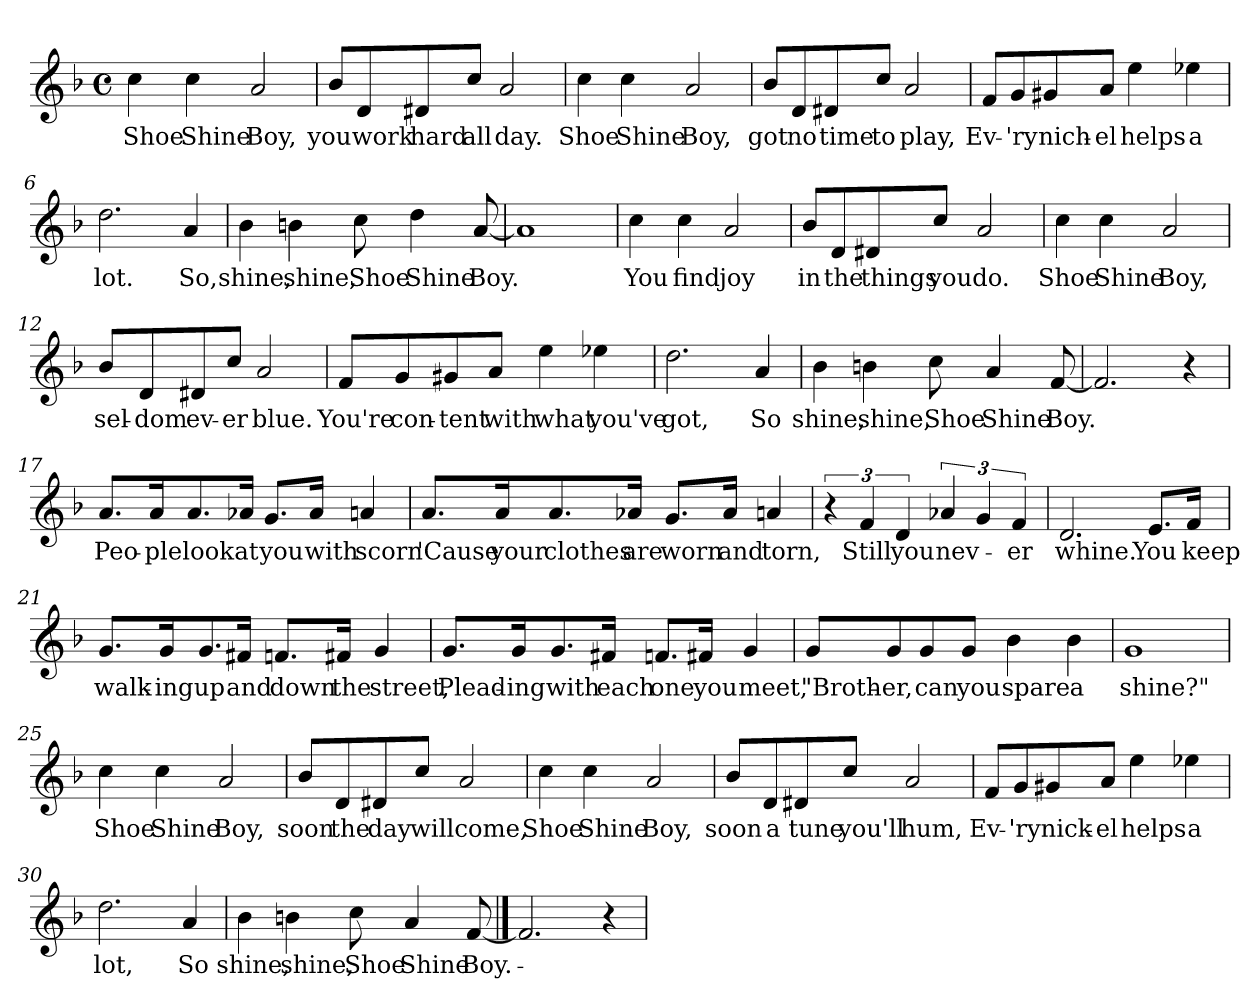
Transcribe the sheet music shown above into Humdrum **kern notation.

**kern	**text
*part1	*part1
*staff1	*staff1
*clefG2	*
*k[b-]	*
*F:	*
*M4/4	*
*met(c)	*
=1	=1
4cc\	Shoe
4cc\	Shine
2a/	Boy,
=2	=2
8b-/L	you
8d/	work
8d#X/	hard
8cc/J	all
2a/	day.
=3	=3
4cc\	Shoe
4cc\	Shine
2a/	Boy,
=4	=4
8b-/L	got
8d/	no
8d#X/	time
8cc/J	to
2a/	play,
!!LO:LB:g=z
=5	=5
8f/L	Ev-
8g/	-'ry
8g#X/	nich-
8a/J	-el
4ee\	helps
4ee-X\	a
=6	=6
2.dd\	lot.
4a/	So,
=7	=7
4b-\	shine,
4bn\	shine,
8cc\	Shoe
4dd\	Shine
[8a/	Boy.
=8	=8
1a]	.
=9	=9
4cc\	You
4cc\	find
2a/	joy
!!LO:LB:g=z
=10	=10
8b-/L	in
8d/	the
8d#X/	things
8cc/J	you
2a/	do.
=11	=11
4cc\	Shoe
4cc\	Shine
2a/	Boy,
=12	=12
8b-/L	sel-
8d/	-dom
8d#X/	ev-
8cc/J	-er
2a/	blue.
=13	=13
8f/L	You're
8g/	con-
8g#X/	-tent
8a/J	with
4ee\	what
4ee-X\	you've
!!LO:LB:g=z
=14	=14
2.dd\	got,
4a/	So
=15	=15
4b-\	shine,
4bn\	shine,
8cc\	Shoe
4a/	Shine
[8f/	Boy.
=16	=16
2.f/]	.
4r	.
=17	=17
8.a/L	Peo-
16a/K	-ple
8.a/	look
16a-X/Jk	at
8.g/L	you
16a-/Jk	with
4an/	scorn
!!LO:LB:g=z
=18	=18
8.a/L	'Cause
16a/K	your
8.a/	clothes
16a-X/Jk	are
8.g/L	worn
16a-/Jk	and
4an/	torn,
=19	=19
6r	.
6f/	Still
6d/	you
6a-X/	nev-
6g/	.
6f/	-er
=20	=20
2.d/	whine.
8.e/L	You
16f/Jk	keep
!!LO:LB:g=z
=21	=21
8.g/L	walk-
16g/K	-ing
8.g/	up
16f#X/Jk	and
8.fn/L	down
16f#X/Jk	the
4g/	street,
=22	=22
8.g/L	Plead-
16g/K	-ing
8.g/	with
16f#X/Jk	each
8.fn/L	one
16f#X/Jk	you
4g/	meet,
=23	=23
8g/L	"Broth-
8g/	-er,
8g/	can
8g/J	you
4b-\	spare
4b-\	a
=24	=24
1g	shine?"
!!LO:LB:g=z
=25	=25
4cc\	Shoe
4cc\	Shine
2a/	Boy,
=26	=26
8b-/L	soon
8d/	the
8d#X/	day
8cc/J	will
2a/	come,
=27	=27
4cc\	Shoe
4cc\	Shine
2a/	Boy,
=28	=28
8b-/L	soon
8d/	a
8d#X/	tune
8cc/J	you'll
2a/	hum,
!!LO:LB:g=z
=29	=29
8f/L	Ev-
8g/	-'ry
8g#X/	nick-
8a/J	-el
4ee\	helps
4ee-X\	a
=30	=30
2.dd\	lot,
4a/	So
=31	=31
4b-\	shine,
4bn\	shine,
8cc\	Shoe
4a/	Shine
[8f/	Boy.-
==32	==32
2.f/]	.
4r	.
=	=
*-	*-
